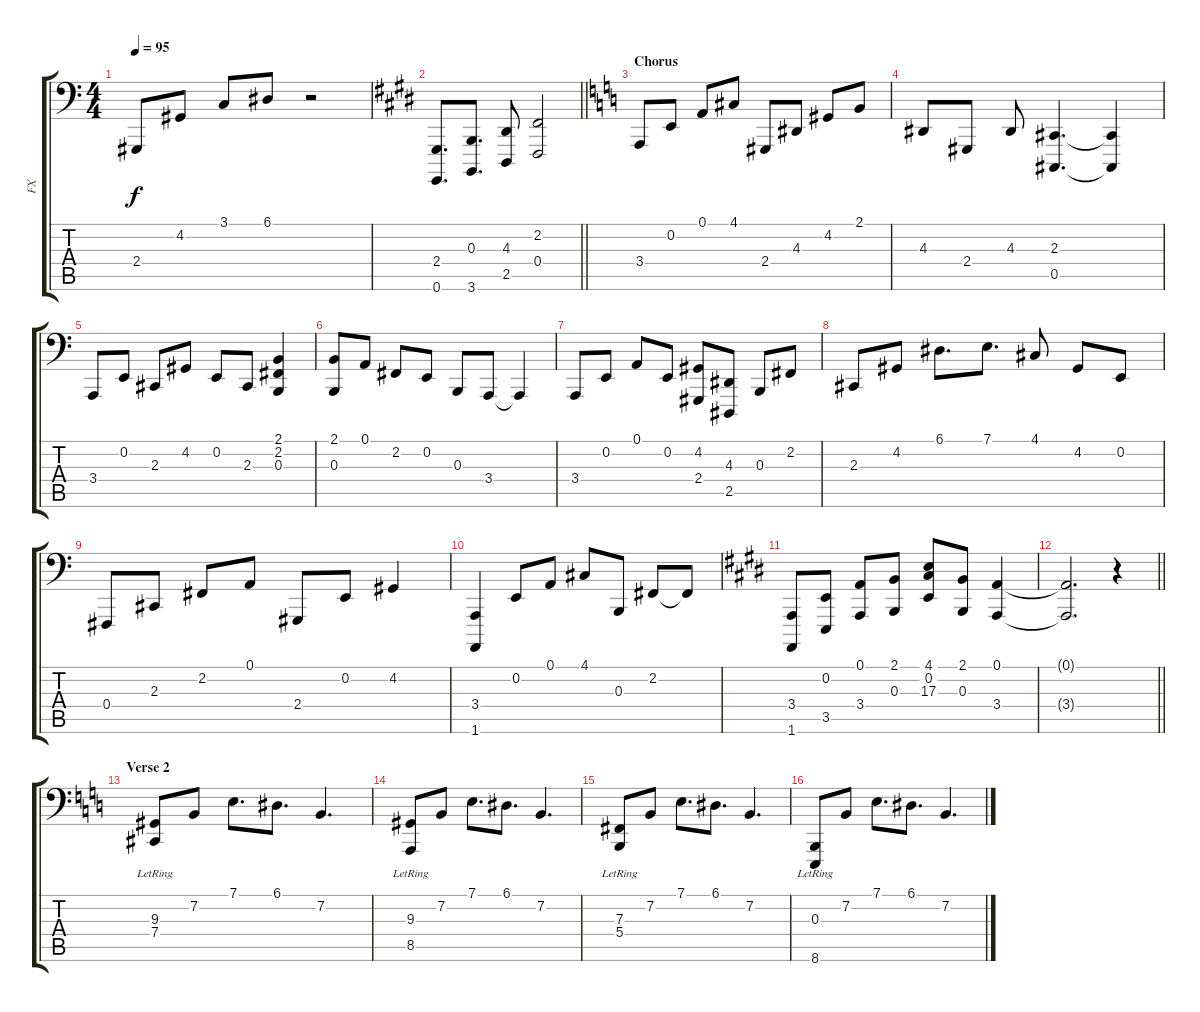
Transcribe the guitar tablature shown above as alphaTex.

\track ("FX" "FX") {instrument brightacousticpiano}
\staff {score tabs}
\tuning (A2 E2 B1 Gb1 Db1 Ab0) {hide}
\ts (4 4)
\tempo 95
\clef f4
\ks c
2.4.8{dy f} 4.2.8 3.1.8 6.1.8 r.2 |
\barLineRight lightlight
\ks e
(2.4 0.6).8{d} (0.3 3.6).8{d} (4.3 2.5).8 (2.2 0.4).2 |
\section ("" "Chorus")
\ks c
3.4.8 0.2.8 0.1.8 4.1.8 2.4.8 4.3.8 4.2.8 2.1.8 |
4.3.8 2.4.8 4.3.8 (2.3 0.5).4{d} (2.3{t} 0.5{t}).4 |
3.4.8 0.2.8 2.3.8 4.2.8 0.2.8 2.3.8 (2.1 2.2 0.3).4 |
(2.1 0.3).8 0.1.8 2.2.8 0.2.8 0.3.8 3.4.8 3.4{t}.4 |
3.4.8 0.2.8 0.1.8 0.2.8 (4.2 2.4).8 (4.3 2.5).8 0.3.8 2.2.8 |
2.3.8 4.2.8 6.1.8{d} 7.1.8{d} 4.1.8 4.2.8 0.2.8 |
0.4.8 2.3.8 2.2.8 0.1.8 2.4.8 0.2.8 4.2.4 |
(3.4 1.6).4 0.2.8 0.1.8 4.1.8 0.3.8 2.2.8 2.2{t}.8 |
\ks e
(3.4 1.6).8 (0.2 3.5).8 (0.1 3.4).8 (2.1 0.3).8 (4.1 0.2 17.3).8 (2.1 0.3).8 (0.1 3.4).4 |
\barLineRight lightlight
(0.1{t} 3.4{t}).2{d} r.4 |
\section ("" "Verse 2")
\ks c
(9.3 7.4{lr}).8 7.2.8 7.1.8{d} 6.1.8{d} 7.2.4{d} |
(9.3 8.5{lr}).8 7.2.8 7.1.8{d} 6.1.8{d} 7.2.4{d} |
(7.3 5.4{lr}).8 7.2.8 7.1.8{d} 6.1.8{d} 7.2.4{d} |
(0.3 8.6{lr}).8 7.2.8 7.1.8{d} 6.1.8{d} 7.2.4{d}
